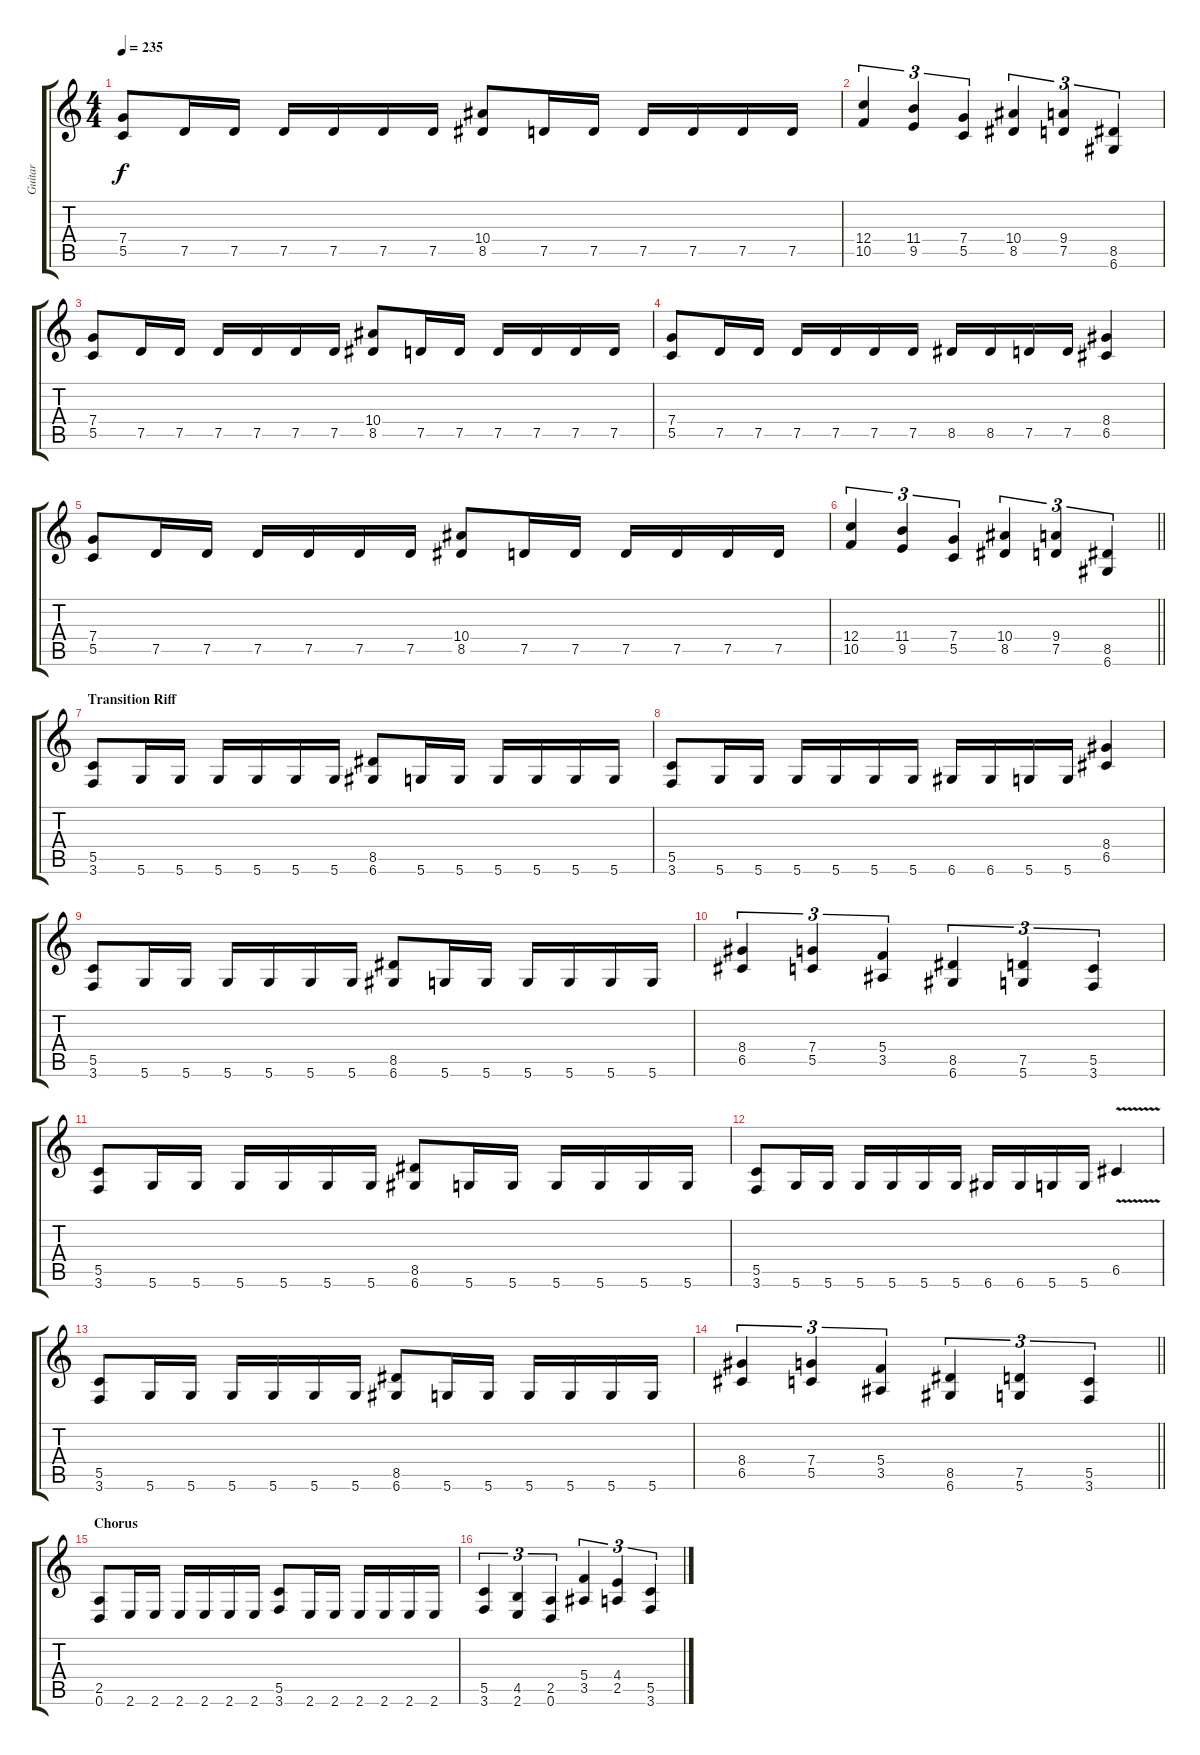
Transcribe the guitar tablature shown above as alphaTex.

\track ("Guitar" "Guitar") {instrument distortionguitar}
\staff {score tabs}
\tuning (D4 A3 F3 C3 G2 D2) {hide}
\ts (4 4)
\tempo 235
\clef g2
\ks c
(7.4 5.5).8{dy f} 7.5.16 7.5.16 7.5.16 7.5.16 7.5.16 7.5.16 (10.4 8.5).8 7.5.16 7.5.16 7.5.16 7.5.16 7.5.16 7.5.16 |
(12.4 10.5).4{tu (3 2)} (11.4 9.5).4{tu (3 2)} (7.4 5.5).4{tu (3 2)} (10.4 8.5).4{tu (3 2)} (9.4 7.5).4{tu (3 2)} (8.5 6.6).4{tu (3 2)} |
(7.4 5.5).8 7.5.16 7.5.16 7.5.16 7.5.16 7.5.16 7.5.16 (10.4 8.5).8 7.5.16 7.5.16 7.5.16 7.5.16 7.5.16 7.5.16 |
(7.4 5.5).8 7.5.16 7.5.16 7.5.16 7.5.16 7.5.16 7.5.16 8.5.16 8.5.16 7.5.16 7.5.16 (8.4 6.5).4 |
(7.4 5.5).8 7.5.16 7.5.16 7.5.16 7.5.16 7.5.16 7.5.16 (10.4 8.5).8 7.5.16 7.5.16 7.5.16 7.5.16 7.5.16 7.5.16 |
\barLineRight lightlight
(12.4 10.5).4{tu (3 2)} (11.4 9.5).4{tu (3 2)} (7.4 5.5).4{tu (3 2)} (10.4 8.5).4{tu (3 2)} (9.4 7.5).4{tu (3 2)} (8.5 6.6).4{tu (3 2)} |
\section ("" "Transition Riff")
(5.5 3.6).8 5.6.16 5.6.16 5.6.16 5.6.16 5.6.16 5.6.16 (8.5 6.6).8 5.6.16 5.6.16 5.6.16 5.6.16 5.6.16 5.6.16 |
(5.5 3.6).8 5.6.16 5.6.16 5.6.16 5.6.16 5.6.16 5.6.16 6.6.16 6.6.16 5.6.16 5.6.16 (8.4 6.5).4 |
(5.5 3.6).8 5.6.16 5.6.16 5.6.16 5.6.16 5.6.16 5.6.16 (8.5 6.6).8 5.6.16 5.6.16 5.6.16 5.6.16 5.6.16 5.6.16 |
(8.4 6.5).4{tu (3 2)} (7.4 5.5).4{tu (3 2)} (5.4 3.5).4{tu (3 2)} (8.5 6.6).4{tu (3 2)} (7.5 5.6).4{tu (3 2)} (5.5 3.6).4{tu (3 2)} |
(5.5 3.6).8 5.6.16 5.6.16 5.6.16 5.6.16 5.6.16 5.6.16 (8.5 6.6).8 5.6.16 5.6.16 5.6.16 5.6.16 5.6.16 5.6.16 |
(5.5 3.6).8 5.6.16 5.6.16 5.6.16 5.6.16 5.6.16 5.6.16 6.6.16 6.6.16 5.6.16 5.6.16 6.5{v}.4 |
(5.5 3.6).8 5.6.16 5.6.16 5.6.16 5.6.16 5.6.16 5.6.16 (8.5 6.6).8 5.6.16 5.6.16 5.6.16 5.6.16 5.6.16 5.6.16 |
\barLineRight lightlight
(8.4 6.5).4{tu (3 2)} (7.4 5.5).4{tu (3 2)} (5.4 3.5).4{tu (3 2)} (8.5 6.6).4{tu (3 2)} (7.5 5.6).4{tu (3 2)} (5.5 3.6).4{tu (3 2)} |
\section ("" "Chorus")
(2.5 0.6).8 2.6.16 2.6.16 2.6.16 2.6.16 2.6.16 2.6.16 (5.5 3.6).8 2.6.16 2.6.16 2.6.16 2.6.16 2.6.16 2.6.16 |
(5.5 3.6).4{tu (3 2)} (4.5 2.6).4{tu (3 2)} (2.5 0.6).4{tu (3 2)} (5.4 3.5).4{tu (3 2)} (4.4 2.5).4{tu (3 2)} (5.5 3.6).4{tu (3 2)}
